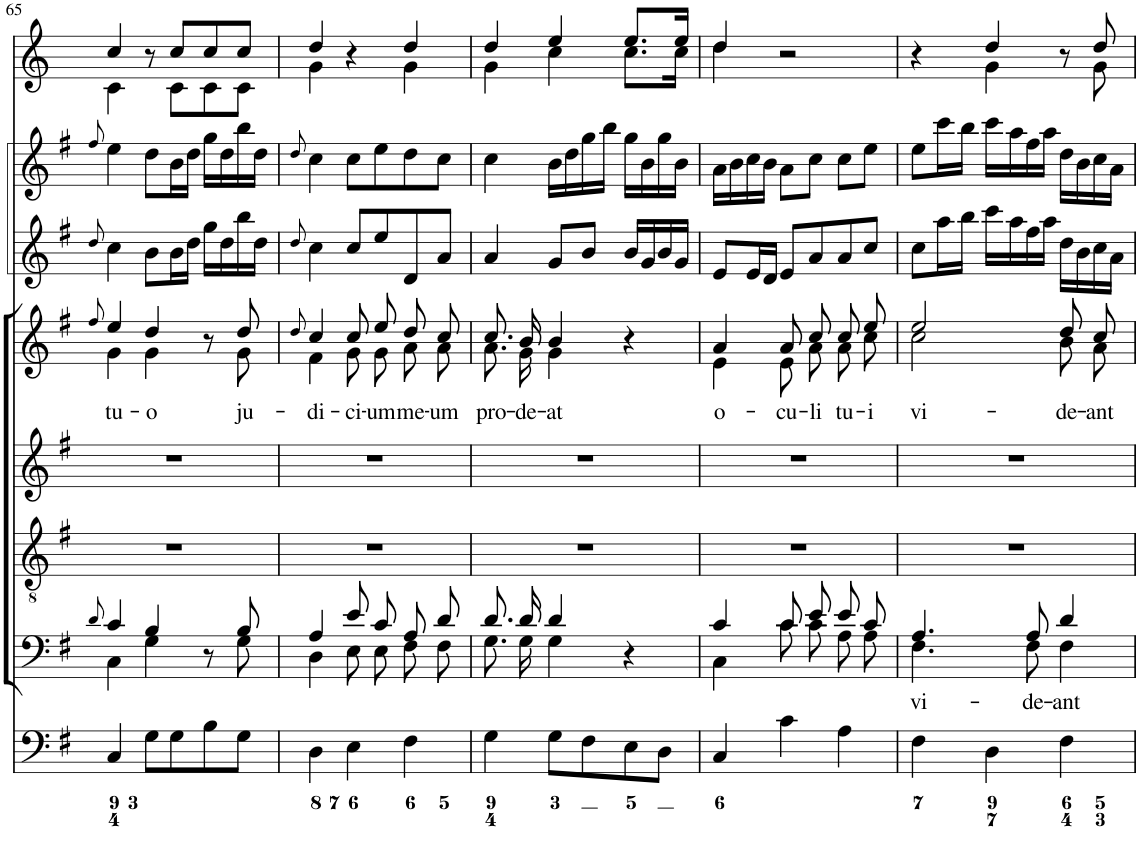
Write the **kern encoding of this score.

**kern	**kern	**text	**kern	**kern	**kern	**text	**kern	**kern	**kern
*part8	*part7	*part7	*part6	*part5	*part4	*part4	*part3	*part2	*part1
*staff8	*staff7	*staff7	*staff6	*staff5	*staff4	*staff4	*staff3	*staff2	*staff1
*I"Organ	*I"Voice	*	*I"Tenor	*I"Alto	*I"Voice	*	*I"Violin	*I"Violini	*I"Corni in G
*	*	*	*	*	*	*	*I'Vln	*I'Vln	*
!!LO:PB:g=z
*clefF4	*clefF4	*	*clefGv2	*clefG2	*clefG2	*	*clefG2	*clefG2	*clefG2
*	*	*	*	*	*	*	*	*	*Trd3c5
*k[f#]	*k[f#]	*	*k[f#]	*k[f#]	*k[f#]	*	*k[f#]	*k[f#]	*k[]
*M3/4	*M3/4	*	*M3/4	*M3/4	*M3/4	*	*M3/4	*M3/4	*M3/4
=65	=65	=65	=65	=65	=65	=65	=65	=65	=65
.	8qd/	.	.	.	8qff#/	.	8qdd/	8qff#/	.
*	*^	*	*	*	*	*	*	*	*
!	!	!	!	!	!	!	!LO:LY:b	!	!	!
*	*	*	*	*	*	*^	*	*	*	*^
4C/	4c/	4C\	.	2.r	2.r	4ee/	4g\	tu-	4cc\	4ee\	4cc/	4c\
!	!	!	!	!	!	!	!	!LO:LY:b	!	!	!	!
8G\L	4B/	4G\	.	.	.	4dd/	4g\	-o	8b\L	8dd\L	8r	8ryy
8G\	.	.	.	.	.	.	.	.	16b\L	16b\L	8cc/L	8c\L
.	.	.	.	.	.	.	.	.	16dd\JJ	16dd\JJ	.	.
8B\	8r	8ryy	.	.	.	8r	8ryy	.	16gg\LL	16gg\LL	8cc/	8c\
.	.	.	.	.	.	.	.	.	16dd\	16dd\	.	.
!	!	!	!	!	!	!	!	!LO:LY:b	!	!	!	!
8G\J	8B/	8G\	.	.	.	8dd/	8g\	ju-	16bb\	16bb\	8cc/J	8c\J
.	.	.	.	.	.	.	.	.	16dd\JJ	16dd\JJ	.	.
=66	=66	=66	=66	=66	=66	=66	=66	=66	=66	=66	=66	=66
.	.	.	.	.	.	8qdd/	.	.	8qdd/	8qdd/	.	.
!	!	!	!	!	!	!	!	!LO:LY:b	!	!	!	!
4D\	4A/	4D\	.	2.r	2.r	4cc/	4f#\	-di-	4cc\	4cc\	4dd/	4g\
!	!	!	!	!	!	!	!	!LO:LY:b	!	!	!	!
4E\	8e/L	8E\L	.	.	.	8cc/L	8g\L	-ci-	8cc/L	8cc\L	4r	4ryy
!	!	!	!	!	!	!	!	!LO:LY:b	!	!	!	!
.	8c/J	8E\J	.	.	.	8ee/J	8g\J	-um	8ee/	8ee\	.	.
!	!	!	!	!	!	!	!	!LO:LY:b	!	!	!	!
4F#\	8A/L	8F#\L	.	.	.	8dd/L	8a\L	me-	8d/	8dd\	4dd/	4g\
!	!	!	!	!	!	!	!	!LO:LY:b	!	!	!	!
.	8d/J	8F#\J	.	.	.	8cc/J	8a\J	-um	8a/J	8cc\J	.	.
=67	=67	=67	=67	=67	=67	=67	=67	=67	=67	=67	=67	=67
!	!	!	!	!	!	!	!	!LO:LY:b	!	!	!	!
4G\	8.d/L	8.G\L	.	2.r	2.r	8.cc/L	8.a\L	pro-	4a/	4cc\	4dd/	4g\
!	!	!	!	!	!	!	!	!LO:LY:b	!	!	!	!
.	16d/Jk	16G\Jk	.	.	.	16b/Jk	16g\Jk	-de-	.	.	.	.
!	!	!	!	!	!	!	!	!LO:LY:b	!	!	!	!
8G\L	4d/	4G\	.	.	.	4b/	4g\	-at	8g/L	16b\LL	4ee/	4cc\
.	.	.	.	.	.	.	.	.	.	16dd\	.	.
8F#\	.	.	.	.	.	.	.	.	8b/J	16gg\	.	.
.	.	.	.	.	.	.	.	.	.	16bb\JJ	.	.
8E\	4r	4ryy	.	.	.	4r	4ryy	.	16b/LL	16gg\LL	8.ee/L	8.cc\L
.	.	.	.	.	.	.	.	.	16g/	16b\	.	.
8D\J	.	.	.	.	.	.	.	.	16b/	16gg\	.	.
.	.	.	.	.	.	.	.	.	16g/JJ	16b\JJ	16ee/Jk	16cc\Jk
=68	=68	=68	=68	=68	=68	=68	=68	=68	=68	=68	=68	=68
!	!	!	!	!	!	!	!	!LO:LY:b	!	!	!	!
4C/	4c/	4C\	.	2.r	2.r	4a/	4e\	o-	8e/L	16a\LL	4dd/	4dd\
.	.	.	.	.	.	.	.	.	.	16b\	.	.
.	.	.	.	.	.	.	.	.	16e/L	16cc\	.	.
.	.	.	.	.	.	.	.	.	16d/JJ	16b\JJ	.	.
!	!	!	!	!	!	!	!	!LO:LY:b	!	!	!	!
4c\	8c/L	8c\L	.	.	.	8a/L	8e\L	-cu-	8e/L	8a\L	2r	2ryy
!	!	!	!	!	!	!	!	!LO:LY:b	!	!	!	!
.	8e/J	8c\J	.	.	.	8cc/J	8a\J	-li	8a/	8cc\J	.	.
!	!	!	!	!	!	!	!	!LO:LY:b	!	!	!	!
4A\	8e/L	8A\L	.	.	.	8cc/L	8a\L	tu-	8a/	8cc\L	.	.
!	!	!	!	!	!	!	!	!LO:LY:b	!	!	!	!
.	8c/J	8A\J	.	.	.	8ee/J	8cc\J	-i	8cc/J	8ee\J	.	.
=69	=69	=69	=69	=69	=69	=69	=69	=69	=69	=69	=69	=69
!	!	!	!LO:LY:b	!	!	!	!	!LO:LY:b	!	!	!	!
4F#\	4.A/	4.F#\	vi-	2.r	2.r	2ee/	2cc\	vi-	8cc\L	8ee\L	4r	4ryy
.	.	.	.	.	.	.	.	.	16aa\L	16ccc\L	.	.
.	.	.	.	.	.	.	.	.	16bb\JJ	16bb\JJ	.	.
4D\	.	.	.	.	.	.	.	.	16ccc\LL	16ccc\LL	4dd/	4g\
.	.	.	.	.	.	.	.	.	16aa\	16aa\	.	.
!	!	!	!LO:LY:b	!	!	!	!	!	!	!	!	!
.	8A/	8F#\	-de-	.	.	.	.	.	16ff#\	16ff#\	.	.
.	.	.	.	.	.	.	.	.	16aa\JJ	16aa\JJ	.	.
!	!	!	!LO:LY:b	!	!	!	!	!LO:LY:b	!	!	!	!
4F#\	4d/	4F#\	-ant	.	.	8dd/L	8b\L	-de-	16dd\LL	16dd\LL	8r	8ryy
.	.	.	.	.	.	.	.	.	16b\	16b\	.	.
!	!	!	!	!	!	!	!	!LO:LY:b	!	!	!	!
.	.	.	.	.	.	8cc/J	8a\J	-ant	16cc\	16cc\	8dd/	8g\
.	.	.	.	.	.	.	.	.	16a\JJ	16a\JJ	.	.
*	*v	*v	*	*	*	*v	*v	*	*	*	*v	*v
=	=	=	=	=	=	=	=	=	=
*-	*-	*-	*-	*-	*-	*-	*-	*-	*-
